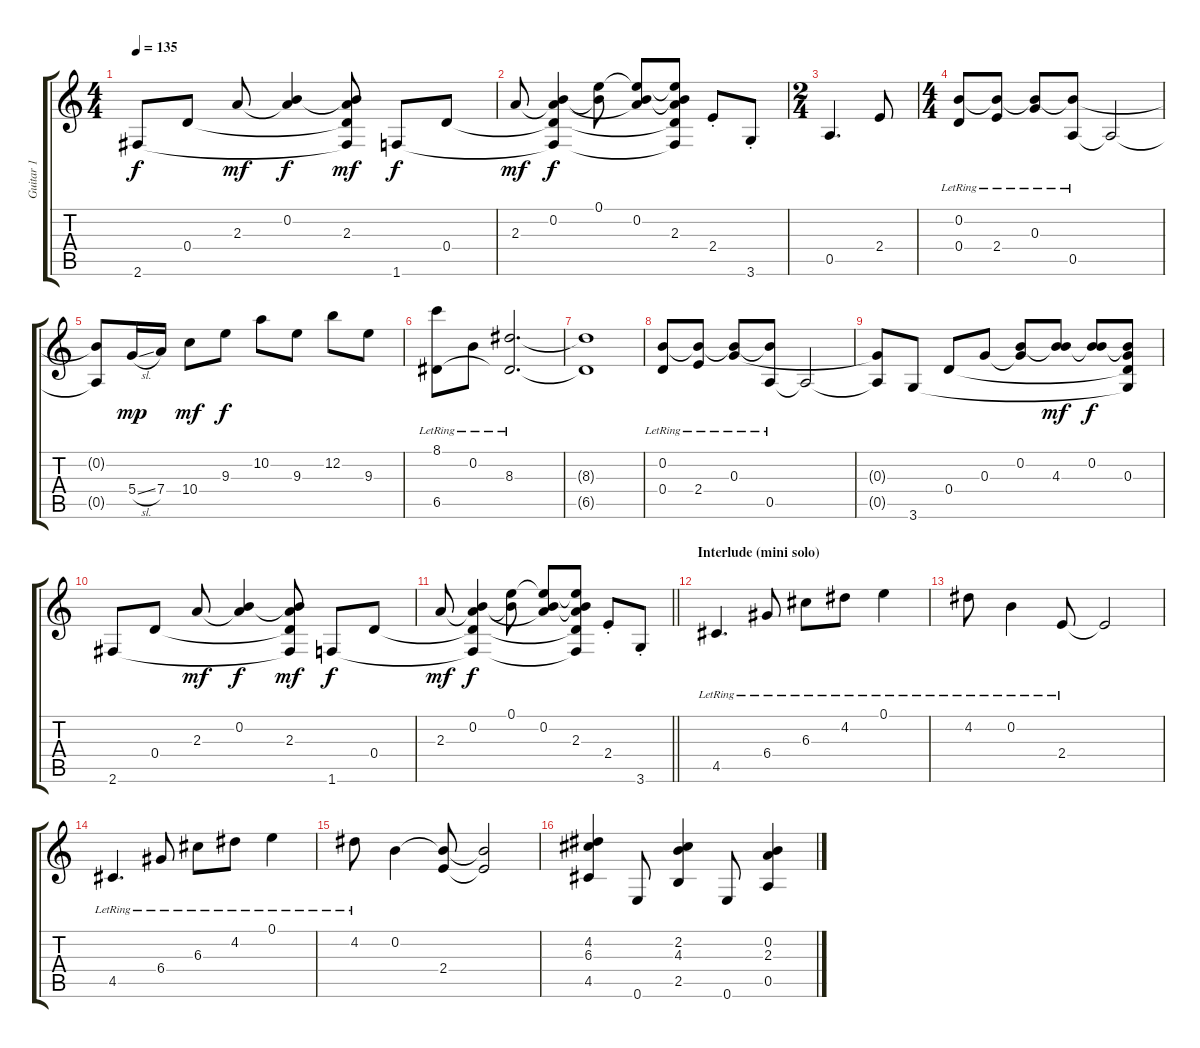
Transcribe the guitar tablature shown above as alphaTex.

\track ("Guitar 1" "Guitar 1") {instrument acousticguitarsteel}
\staff {score tabs}
\tuning (E4 B3 G3 D3 A2 E2) {hide}
\ts (4 4)
\tempo 135
\clef g2
\ks c
2.6.8{dy f} 0.4.8 2.3.8{dy mf} (0.2 2.3{t}).4{dy f} (0.2{t} 2.3 0.4{t} 2.6{t}).8{dy mf} 1.6.8{dy f} 0.4.8 |
2.3.8{dy mf} (0.2 2.3{t} 0.4{t} 1.6{t}).4{dy f} (0.1 0.2{t}).8 (0.1{t} 0.2 2.3{t}).8 (0.1{t} 0.2{t} 2.3 0.4{t} 1.6{t}).8 2.4{st}.8 3.6{st}.8 |
\ts (2 4)
0.5.4{d} 2.4.8 |
\ts (4 4)
(0.2{lr} 0.4{lr}).8 (0.2{t} 2.4{lr}).8 (0.2{t} 0.3{lr}).8 (0.2{t} 0.5{lr}).8 0.5{t}.2 |
(0.2{t} 0.5{t}).8 5.4{sl}.16{dy mp} 7.4.16 10.4.8{dy mf} 9.3.8{dy f} 10.2.8 9.3.8 12.2.8 9.3.8 |
(8.1{lr} 6.5).8 0.2{lr}.8 (8.3{lr} 6.5{t}).2{d} |
(8.3{t} 6.5{t}).1 |
(0.2{lr} 0.4{lr}).8 (0.2{t} 2.4{lr}).8 (0.2{t} 0.3{lr}).8 (0.2{t} 0.5{lr}).8 0.5{t}.2 |
(0.3{t} 0.5{t}).8 3.6.8 0.4.8 0.3.8 (0.2 0.3{t}).8 (0.2{t} 4.3).8{dy mf} (0.2 4.3{t}).8{dy f} (0.2{t} 0.3 0.4{t} 3.6{t}).8 |
2.6.8 0.4.8 2.3.8{dy mf} (0.2 2.3{t}).4{dy f} (0.2{t} 2.3 0.4{t} 2.6{t}).8{dy mf} 1.6.8{dy f} 0.4.8 |
\barLineRight lightlight
2.3.8{dy mf} (0.2 2.3{t} 0.4{t} 1.6{t}).4{dy f} (0.1 0.2{t}).8 (0.1{t} 0.2 2.3{t}).8 (0.1{t} 0.2{t} 2.3 0.4{t} 1.6{t}).8 2.4{st}.8 3.6{st}.8 |
\section ("" "Interlude (mini solo)")
4.5{lr}.4{d} 6.4{lr}.8 6.3{lr}.8 4.2{lr}.8 0.1{lr}.4 |
4.2{lr}.8 0.2{lr}.4 2.4{lr}.8 2.4{t}.2 |
4.5{lr}.4{d} 6.4{lr}.8 6.3{lr}.8 4.2{lr}.8 0.1{lr}.4 |
4.2{lr}.8 0.2.4 (0.2{t} 2.4).8 (0.2{t} 2.4{t}).2 |
(4.2 6.3 4.5).4 0.6.8 (2.2 4.3 2.5).4 0.6.8 (0.2 2.3 0.5).4
